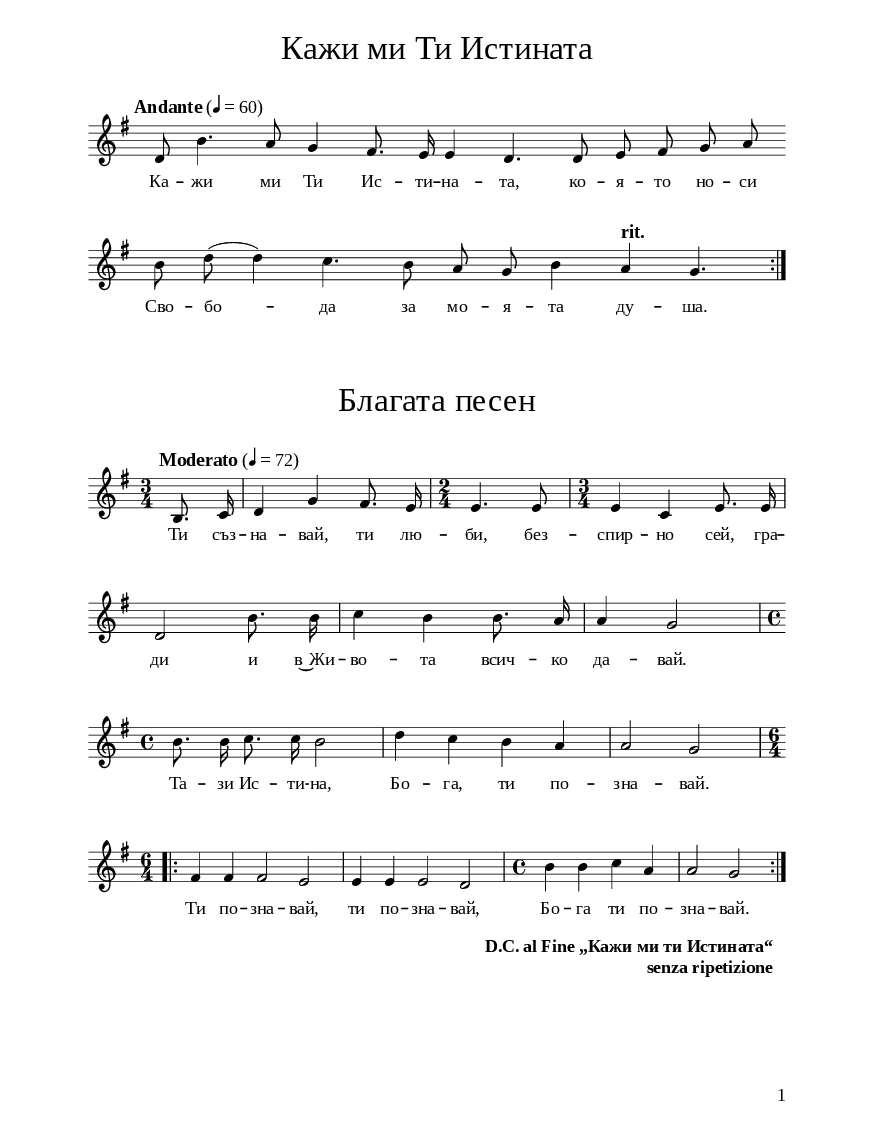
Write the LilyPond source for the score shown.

\version "2.24.3"

% include paper part and global functions
\include "include/globals.ily"

\bookpart {
  \label #'ref086_1
  \tocItem \markup "Кажи ми Ти Истината"
  \include "include/bookpart-paper.ily"
  \score {
    \include "include/score-layout.ily"

    \new Voice \absolute {
      \clef treble
      \key g \major
      \omit Score.TimeSignature
      \cadenzaOn % allows custom bar lines
      \tempoFunc "Andante" 4 "60"
      \autoBeamOff

      d'8 b'4. a'8 g'4  fis'8. e'16 e'4 d'4.

      d'8 e'8 fis' g' a' \break b' d'' (d''4) c''4.  b'8 a' g' b'4\tempo "rit." a' g'4. \bar ":|."

    }

    \addlyrics {
      Ка -- жи ми
      Ти Ис -- ти -- на -- та, ко -- я -- то но -- си
      Сво -- бо -- да за мо -- я -- та ду -- ша. Ка --
      та ду -- ша.
    }

    \header {
      title = \titleFunc "Кажи ми Ти Истината" "Kaži mi Ti Istinata"
    }

    \midi{}

  } % score

  %\markup \italic \dc-one-nobold "attacca „Благата песен“"

  \label #'ref086_2
  \tocItem \markup "Благата песен"

  \include "include/bookpart-paper.ily"
  \score {
    \include "include/score-layout.ily"

    \new Voice \absolute {
      \clef treble
      \key g \major
      \time 3/4
      \tempoFunc "Moderato" 4 "72"

      \partial 4
      \autoBeamOff
      b8. c'16 | d'4 g' fis'8. e'16 | \time 2/4  e'4. e'8 | \time 3/4  e'4 c' e'8. e'16 \break |

      d'2 b'8. b'16 | c''4 b' b'8. a'16 | a'4 g'2 \break |

      \time 4/4  b'8. b'16 c''8. c''16 b'2 | d''4 c'' b' a' | a'2 g' \break |

      \bar ".|:-|"  \time 6/4  fis'4 fis' fis'2 e' | e'4 e' e'2 d' |  \time 4/4  b'4 b' c'' a' | a'2 g' \bar ":|."
    }

    \addlyrics {
      Ти съз -- на -- вай, ти лю -- би,
      без -- спир -- но сей, гра -- ди и в~Жи -- во --
      та всич -- ко да -- вай. Та -- зи Ис -- ти --
      на, Бо -- га, ти по -- зна -- вай. Ти по -- зна
      -- вай, ти по -- зна -- вай, Бо -- га ти по --
      зна -- вай.
    }

    \header {
      title = \titleFunc "Благата песен" "Blagata pesen"
    }

    \midi{}

  } % score

  \markup \dc-two "D.C. al Fine „Кажи ми ти Истината“" "senza ripetizione"



} % bookpart
